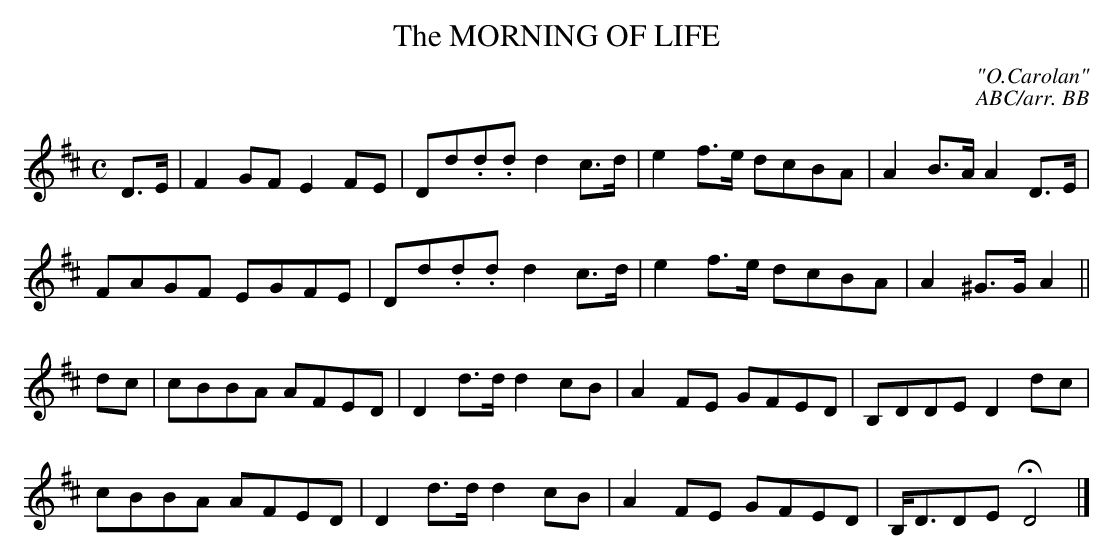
X:1
T:MORNING OF LIFE, The
C:"O.Carolan"
Y:"moderato"
C:ABC/arr. BB
L:1/8
M:C
K:D
D>E|F2GF E2FE|Dd.d.d d2c>d|e2f>e dcBA|A2B>A A2D>E|
FAGF EGFE|Dd.d.d d2c>d|e2f>e dcBA|A2^G>G A2||
dc|cBBA AFED|D2d>d d2cB|A2FE GFED|B,DDE D2dc|
cBBA AFED|D2d>d d2cB|A2FE GFED|B,<DDE HD4|]
